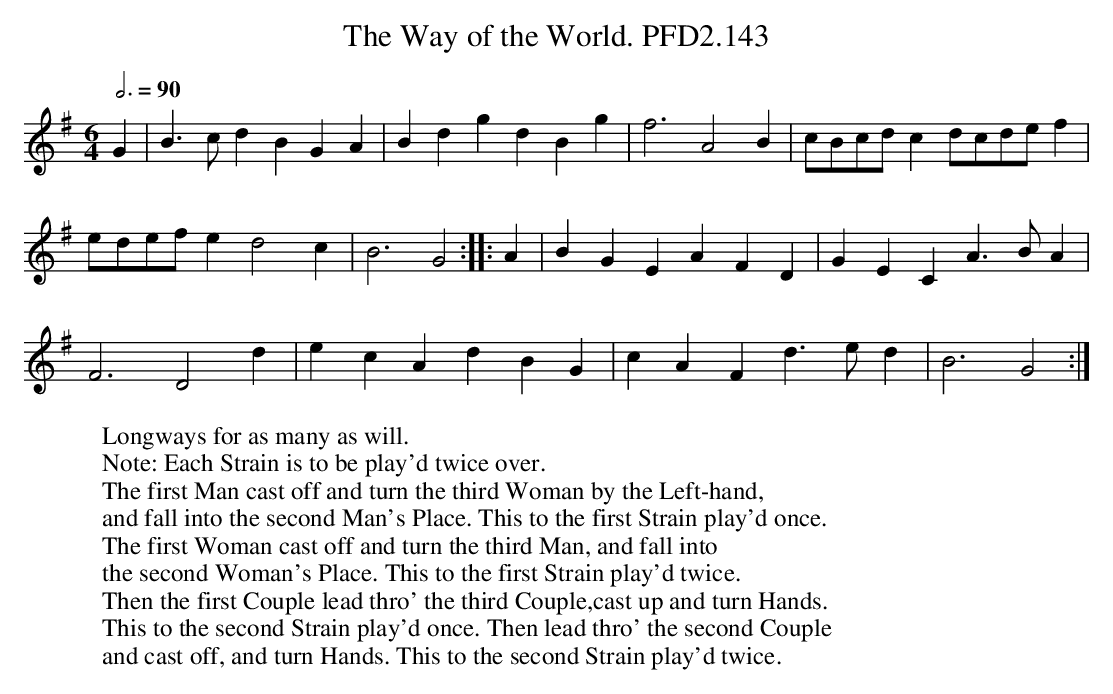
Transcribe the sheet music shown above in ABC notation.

X:1
T:Way of the World. PFD2.143, The
M:6/4
L:1/4
W:Longways for as many as will.
W:Note: Each Strain is to be play'd twice over.
W:The first Man cast off and turn the third Woman by the Left-hand,
W:and fall into the second Man's Place. This to the first Strain play'd once.
W:The first Woman cast off and turn the third Man, and fall into
W:the second Woman's Place. This to the first Strain play'd twice.
W:Then the first Couple lead thro' the third Couple,cast up and turn Hands.
W:This to the second Strain play'd once. Then lead thro' the second Couple
W:and cast off, and turn Hands. This to the second Strain play'd twice.
Q:3/4=90
K:G
G | B>cd BGA | Bdg dBg | f3 A2B | c/B/c/d/c d/c/d/e/f |
e/d/e/f/e d2c | B3 G2 :: A | BGE AFD | GEC A>BA |
F3 D2d | ecA dBG | cAF d>ed | B3 G2 :|
